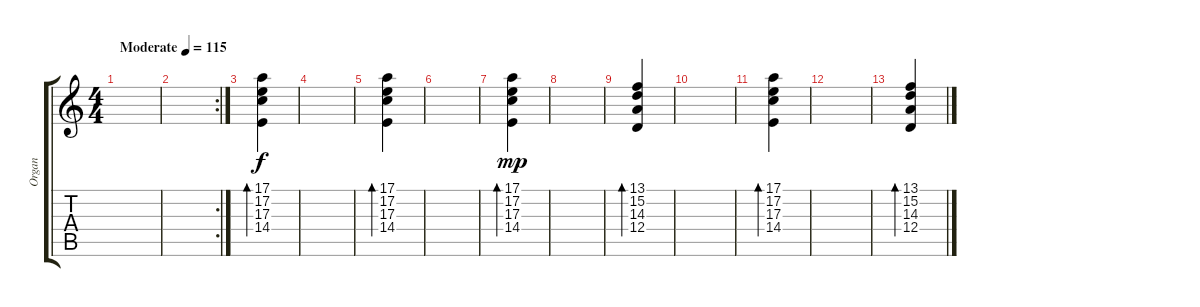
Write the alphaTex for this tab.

\track ("Organ" "Organ") {instrument drawbarorgan}
\staff {score tabs}
\tuning (E4 B3 G3 D3 A2 E2) {hide}
\ts (4 4)
\tempo (115 "Moderate")
\clef g2
\ks c
|
\rc 2
|
(17.1 17.2 17.3 14.4).4{bd 120} |
|
(17.1 17.2 17.3 14.4).4{bd 120} |
|
(17.1 17.2 17.3 14.4).4{bd 120 dy mp} |
|
(13.1 15.2 14.3 12.4).4{bd 120} |
|
(17.1 17.2 17.3 14.4).4{bd 120} |
|
(13.1 15.2 14.3 12.4).4{bd 120}
